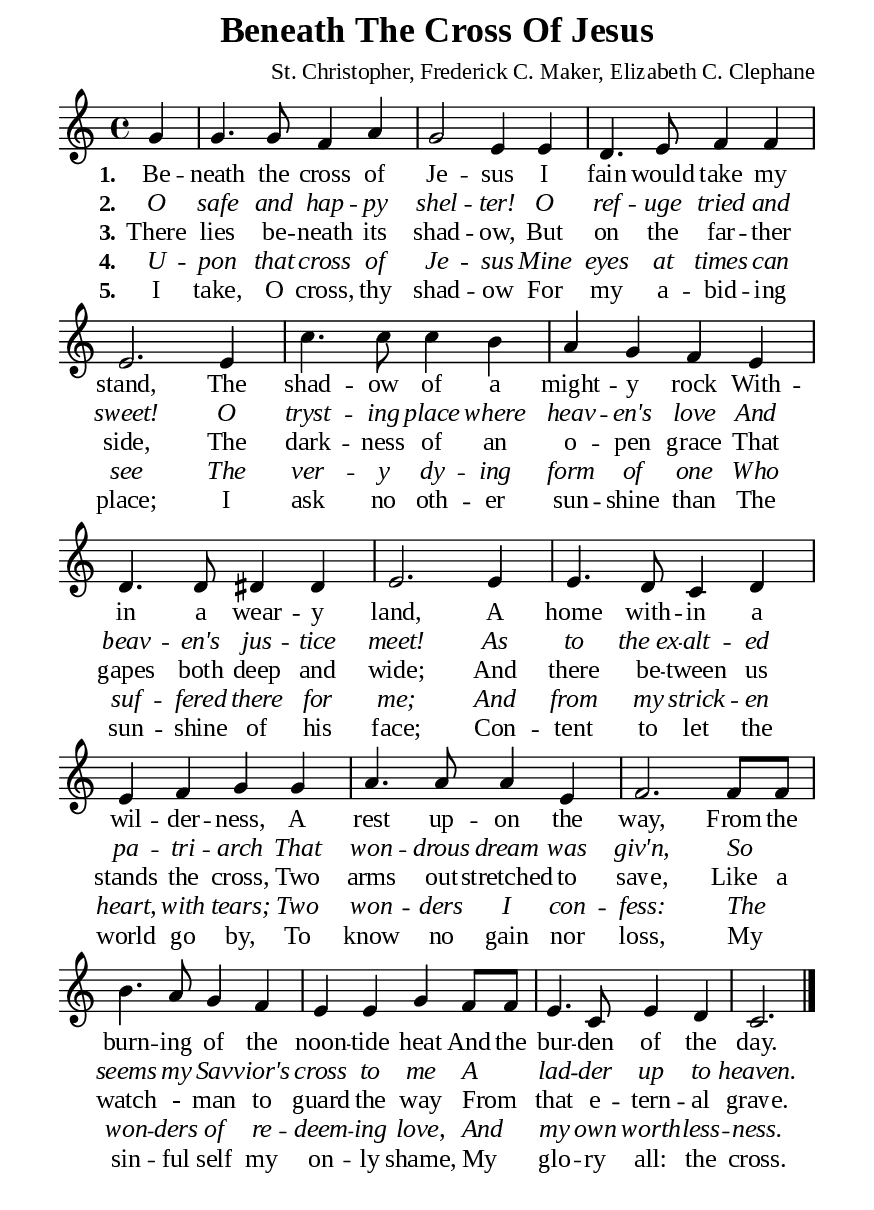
%%%%%%%%%%%%%%%%%%%%%%%%%%%%%
% CONTENTS OF THIS DOCUMENT
% 1. Common settings
% 2. Verse music
% 3. Verse lyrics
% 4. Layout
%%%%%%%%%%%%%%%%%%%%%%%%%%%%%

%%%%%%%%%%%%%%%%%%%%%%%%%%%%%
% 1. Common settings
%%%%%%%%%%%%%%%%%%%%%%%%%%%%%
\version "2.18.2"

\header {
  title = "Beneath The Cross Of Jesus"
  composer = "St. Christopher, Frederick C. Maker, Elizabeth C. Clephane"
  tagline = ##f
}

global= {
  \key c \major
  \time 4/4
  \override Score.BarNumber.break-visibility = ##(#f #f #f)
}

\paper {
  #(set-paper-size "a5")
  top-margin = 1.1\mm
  bottom-marign = 10\mm
  left-margin = 10\mm
  right-margin = 10\mm
  indent = #0
  #(define fonts
	 (make-pango-font-tree "Liberation Serif"
	 		       "Liberation Serif"
			       "Liberation Serif"
			       (/ 20 20)))
             
  page-count = #1
}

printItalic = \with {
  \override LyricText.font-shape = #'italic
}

%%%%%%%%%%%%%%%%%%%%%%%%%%%%%
% 2. Verse music
%%%%%%%%%%%%%%%%%%%%%%%%%%%%%
musicVerseSoprano = \relative c'' {
  \partial 4 g4 |
  g4. g8 f4 a |
  g2 e4 e |
  d4. e8 f4 f |
  e2. e4 |
  c'4. c8 c4 b |
  a g f e |
  d4. d8 dis4 dis |
  e2. e4 |
  e4. d8 c4 d |
  e f g g |
  a4. a8 a4 e |
  f2. f8 f |
  b4. a8 g4 f |
  e e g f8 f8 |
  e4. c8 e4 d |
  c2. \bar "|."
}

%%%%%%%%%%%%%%%%%%%%%%%%%%%%%
% 3. Verse lyrics
%%%%%%%%%%%%%%%%%%%%%%%%%%%%%
verseOne = \lyricmode {
  \set stanza = #"1."
  Be -- neath the cross of Je -- sus
  I fain would take my stand,
  The shad -- ow of a might -- y rock
  With -- in a wear -- y land,
  A home with -- in a wil -- der -- ness,
  A rest up -- on the way,
  From the burn -- ing of the noon -- tide heat
  And the bur -- den of the day.
}

verseTwo = \lyricmode {
  \set stanza = #"2."
  O safe and hap -- py shel -- ter!
  O ref -- uge tried and sweet!
  O tryst -- ing place where heav -- en's love
  And beav -- en's jus -- tice meet!
  As to the_ex -- alt -- ed pa -- tri -- arch
  That won -- drous dream was giv'n,
  So _ seems my Sav -- vior's cross to me
  A _ lad -- der up to heaven.
}

verseThree = \lyricmode {
  \set stanza = #"3."
  There lies be -- neath its shad -- ow,
  But on the far -- ther side,
  The dark -- ness of an o -- pen grace
  That gapes both deep and wide;
  And there be -- tween us stands the cross,
  Two arms out -- stretched to save,
  Like a watch - man to guard the way
  From _ that e -- tern -- al grave.
}

verseFour = \lyricmode {
  \set stanza = #"4."
  U -- pon that cross of Je -- sus
  Mine eyes at times can see
  The ver -- y dy -- ing form of one
  Who suf -- fered there for me;
  And from my strick -- en heart, with tears;
  Two won -- ders I con -- fess:
  The _ won -- ders of re -- deem -- ing love,
  And _ my own worth -- less -- ness.
}

verseFive = \lyricmode {
  \set stanza = #"5."
  I take, O cross, thy shad -- ow
  For my a -- bid -- ing place;
  I ask no oth -- er sun -- shine than
  The sun -- shine of his face;
  Con -- tent to let the world go by,
  To know no gain nor loss,
  My _ sin -- ful self my on -- ly shame,
  My _ glo -- ry all: the cross.
}

%%%%%%%%%%%%%%%%%%%%%%%%%%%%%
% 4. Layout
%%%%%%%%%%%%%%%%%%%%%%%%%%%%%
\score {
    \new ChoirStaff <<
      \new Staff <<
        \clef "treble"
        \new Voice = "sopranos" { \global   \musicVerseSoprano }
      >>
      \new Lyrics \lyricsto sopranos \verseOne
      \new Lyrics \printItalic \lyricsto sopranos \verseTwo
      \new Lyrics \lyricsto sopranos \verseThree
      \new Lyrics \printItalic \lyricsto sopranos \verseFour
      \new Lyrics \lyricsto sopranos \verseFive
    >>
}
